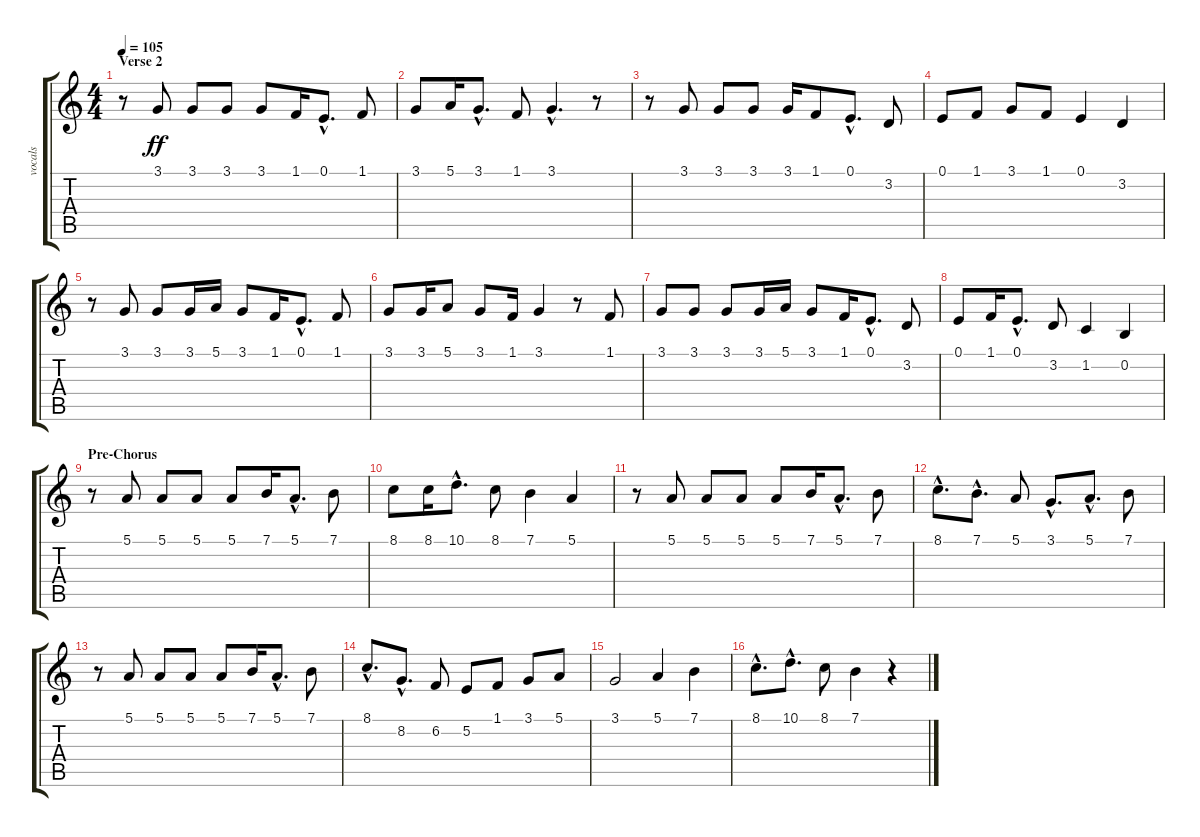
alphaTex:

\track ("vocals" "vocals") {instrument lead2sawtooth}
\staff {score tabs}
\tuning (E4 B3 G3 D3 A2 E2) {hide}
\ts (4 4)
\section ("" "Verse 2")
\tempo 105
\clef g2
\ks c
r.8{dy ff} 3.1.8 3.1.8 3.1.8 3.1.8 1.1.16 0.1{hac}.8{d} 1.1.8 |
3.1.8 5.1.16 3.1{hac}.8{d} 1.1.8 3.1{hac}.4{d} r.8 |
r.8 3.1.8 3.1.8 3.1.8 3.1.16 1.1.8 0.1{hac}.8{d} 3.2.8 |
0.1.8 1.1.8 3.1.8 1.1.8 0.1.4 3.2.4 |
\section ("" "")
r.8 3.1.8 3.1.8 3.1.16 5.1.16 3.1.8 1.1.16 0.1{hac}.8{d} 1.1.8 |
3.1.8 3.1.16 5.1.8 3.1.8 1.1.16 3.1.4 r.8 1.1.8 |
3.1.8 3.1.8 3.1.8 3.1.16 5.1.16 3.1.8 1.1.16 0.1{hac}.8{d} 3.2.8 |
0.1.8 1.1.16 0.1{hac}.8{d} 3.2.8 1.2.4 0.2.4 |
\section ("" "Pre-Chorus")
r.8 5.1.8 5.1.8 5.1.8 5.1.8 7.1.16 5.1{hac}.8{d} 7.1.8 |
8.1.8 8.1.16 10.1{hac}.8{d} 8.1.8 7.1.4 5.1.4 |
r.8 5.1.8 5.1.8 5.1.8 5.1.8 7.1.16 5.1{hac}.8{d} 7.1.8 |
8.1{hac}.8{d} 7.1{hac}.8{d} 5.1.8 3.1{hac}.8{d} 5.1{hac}.8{d} 7.1.8 |
r.8 5.1.8 5.1.8 5.1.8 5.1.8 7.1.16 5.1{hac}.8{d} 7.1.8 |
8.1{hac}.8{d} 8.2{hac}.8{d} 6.2.8 5.2.8 1.1.8 3.1.8 5.1.8 |
3.1.2 5.1.4 7.1.4 |
8.1{hac}.8{d} 10.1{hac}.8{d} 8.1.8 7.1.4 r.4
